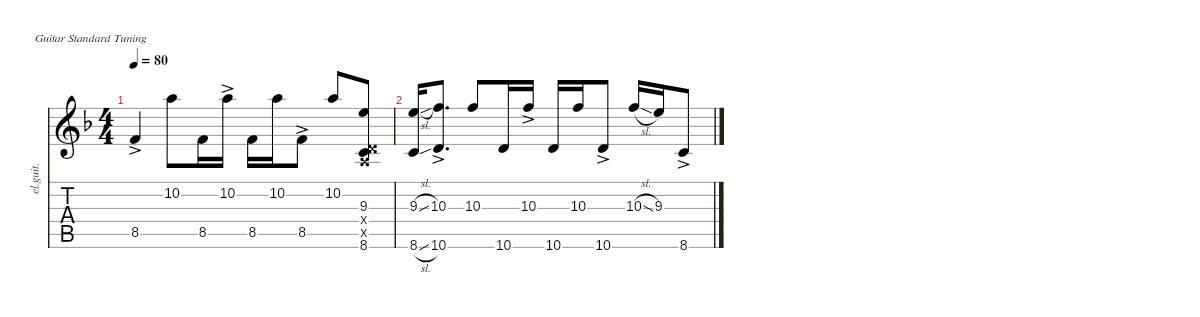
\defaultSystemsLayout 4
\hideDynamics
\bracketExtendMode nobrackets
\otherSystemsTrackNameOrientation horizontal
\track ("Clean Guitar" "el.guit.") {instrument electricguitarclean}
\staff {score tabs}
\tuning (E4 B3 G3 D3 A2 E2)
\ts (4 4)
\tempo 80
\clef g2
\ks f
8.5{ac acc forcenatural}.4{dy mf instrument electricguitarclean beam Up} 10.2{acc forcenatural}.8{beam Down} 8.5{acc forcenatural}.16{beam Down} 10.2{ac acc forcenatural}.16{beam Down} 8.5{acc forcenatural}.16{beam Down} 10.2{acc forcenatural}.16{beam Down} 8.5{ac acc forcenatural}.8{beam Down} 10.2{acc forcenatural}.8{beam Up} (8.6{acc forcenatural} 9.3{acc forcenatural} 0.4{x acc forcenatural} 0.5{x acc forcenatural}).8{beam Up} |
(8.6{sl acc forcenatural} 9.3{sl acc forcenatural}).16{beam Up} (10.6{ac acc forcenatural} 10.3{ac acc forcenatural}).8{d beam Up} 10.3{acc forcenatural}.8{beam Up} 10.6{acc forcenatural}.16{beam Up} 10.3{ac acc forcenatural}.16{beam Up} 10.6{acc forcenatural}.16{beam Up} 10.3{acc forcenatural}.16{beam Up} 10.6{ac acc forcenatural}.8{beam Up} 10.3{sl acc forcenatural}.16{beam Up} 9.3{acc forcenatural}.16{beam Up} 8.6{ac acc forcenatural}.8{beam Up}
